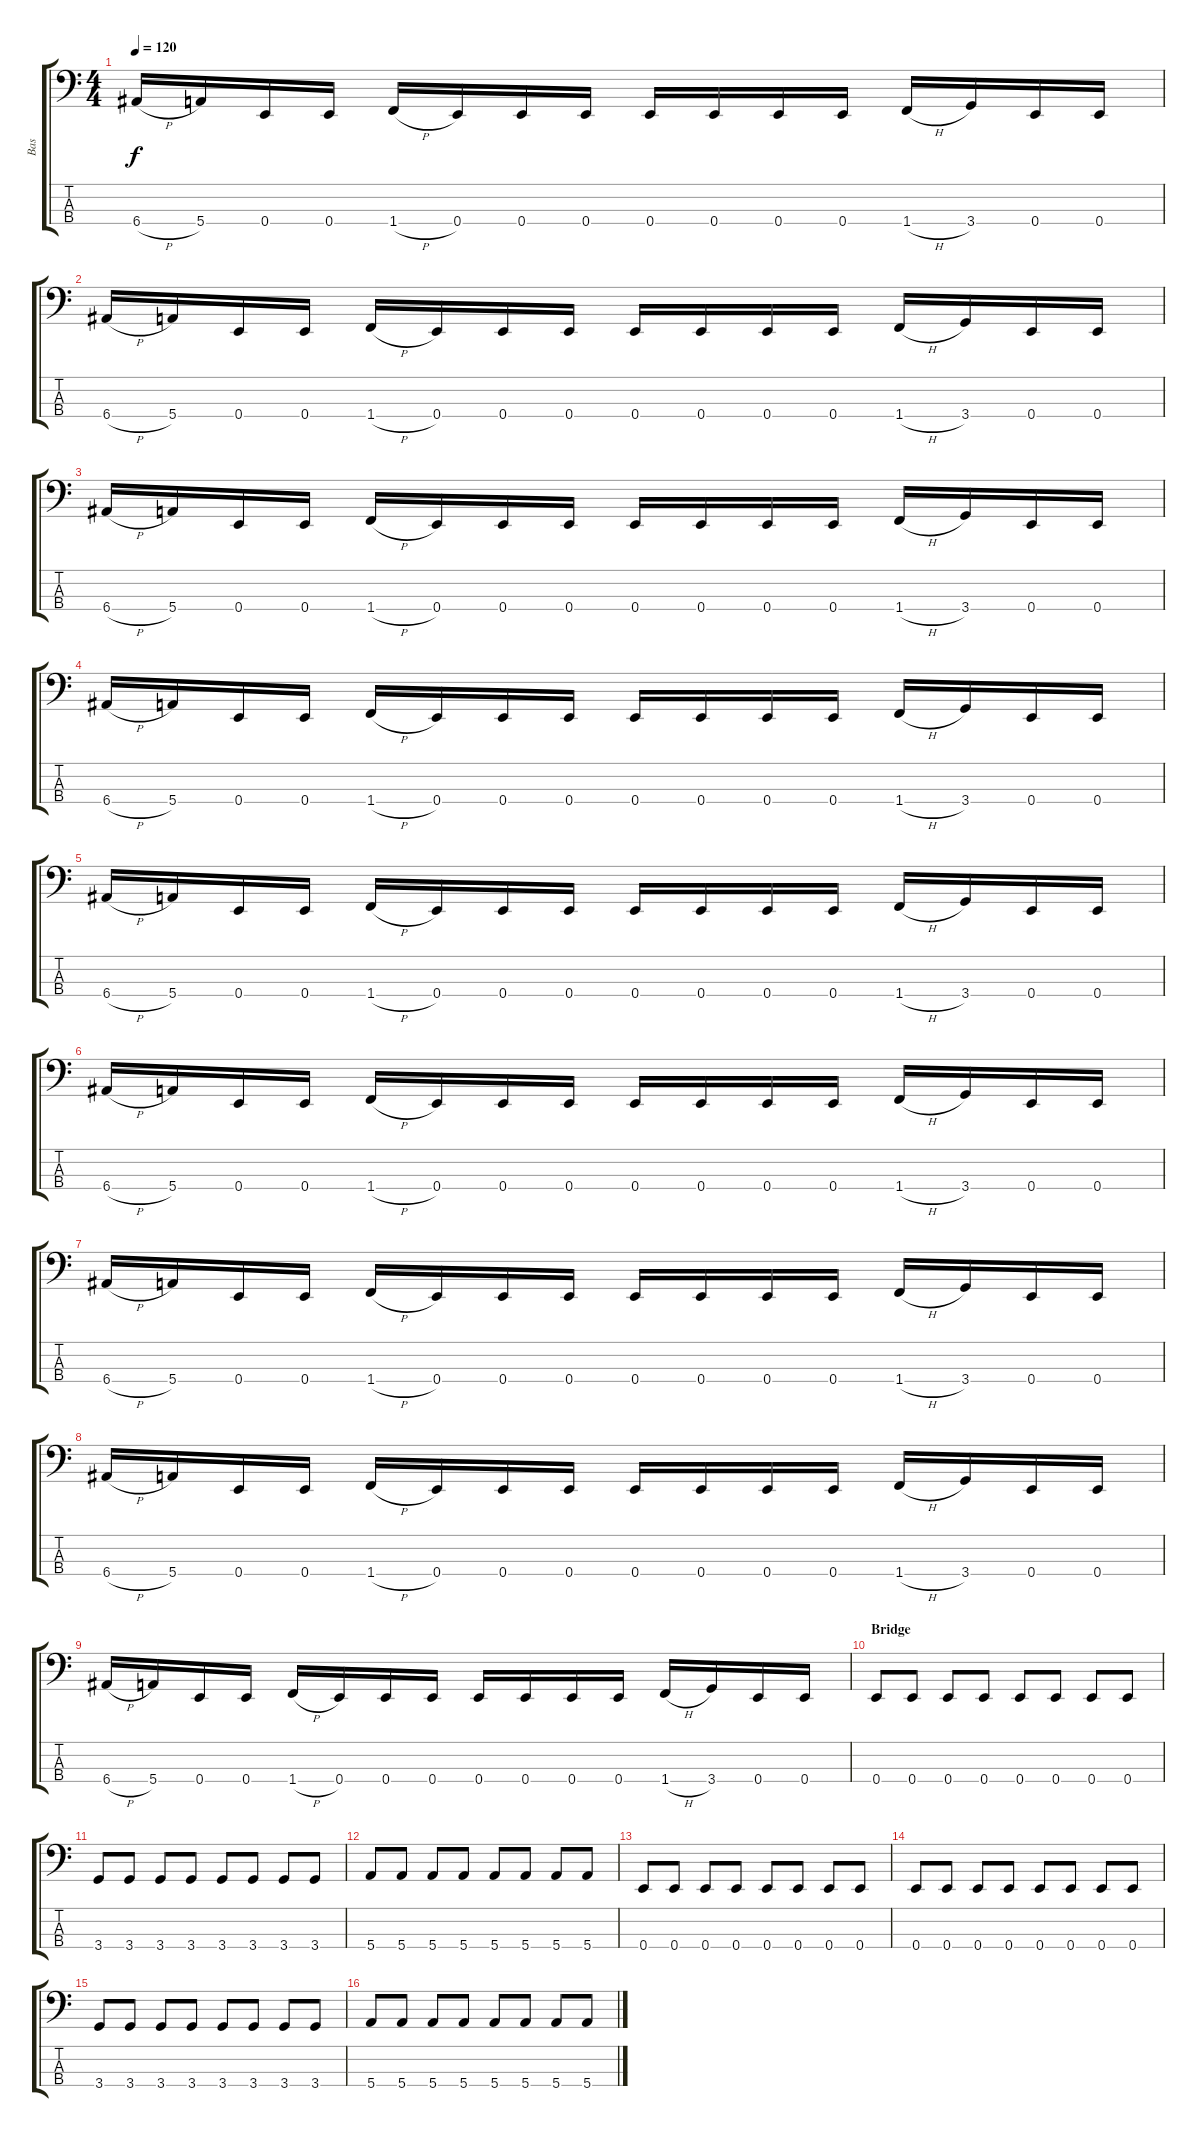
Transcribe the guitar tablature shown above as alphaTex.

\track ("Bas" "Bas") {instrument slapbass1}
\staff {score tabs}
\tuning (G2 D2 A1 E1) {hide}
\ts (4 4)
\tempo 120
\clef f4
\ks c
6.4{h}.16{dy f} 5.4.16 0.4.16 0.4.16 1.4{h}.16 0.4.16 0.4.16 0.4.16 0.4.16 0.4.16 0.4.16 0.4.16 1.4{h}.16 3.4.16 0.4.16 0.4.16 |
6.4{h}.16 5.4.16 0.4.16 0.4.16 1.4{h}.16 0.4.16 0.4.16 0.4.16 0.4.16 0.4.16 0.4.16 0.4.16 1.4{h}.16 3.4.16 0.4.16 0.4.16 |
6.4{h}.16 5.4.16 0.4.16 0.4.16 1.4{h}.16 0.4.16 0.4.16 0.4.16 0.4.16 0.4.16 0.4.16 0.4.16 1.4{h}.16 3.4.16 0.4.16 0.4.16 |
6.4{h}.16 5.4.16 0.4.16 0.4.16 1.4{h}.16 0.4.16 0.4.16 0.4.16 0.4.16 0.4.16 0.4.16 0.4.16 1.4{h}.16 3.4.16 0.4.16 0.4.16 |
6.4{h}.16 5.4.16 0.4.16 0.4.16 1.4{h}.16 0.4.16 0.4.16 0.4.16 0.4.16 0.4.16 0.4.16 0.4.16 1.4{h}.16 3.4.16 0.4.16 0.4.16 |
6.4{h}.16 5.4.16 0.4.16 0.4.16 1.4{h}.16 0.4.16 0.4.16 0.4.16 0.4.16 0.4.16 0.4.16 0.4.16 1.4{h}.16 3.4.16 0.4.16 0.4.16 |
6.4{h}.16 5.4.16 0.4.16 0.4.16 1.4{h}.16 0.4.16 0.4.16 0.4.16 0.4.16 0.4.16 0.4.16 0.4.16 1.4{h}.16 3.4.16 0.4.16 0.4.16 |
6.4{h}.16 5.4.16 0.4.16 0.4.16 1.4{h}.16 0.4.16 0.4.16 0.4.16 0.4.16 0.4.16 0.4.16 0.4.16 1.4{h}.16 3.4.16 0.4.16 0.4.16 |
6.4{h}.16 5.4.16 0.4.16 0.4.16 1.4{h}.16 0.4.16 0.4.16 0.4.16 0.4.16 0.4.16 0.4.16 0.4.16 1.4{h}.16 3.4.16 0.4.16 0.4.16 |
\section ("" "Bridge")
0.4.8 0.4.8 0.4.8 0.4.8 0.4.8 0.4.8 0.4.8 0.4.8 |
3.4.8 3.4.8 3.4.8 3.4.8 3.4.8 3.4.8 3.4.8 3.4.8 |
5.4.8 5.4.8 5.4.8 5.4.8 5.4.8 5.4.8 5.4.8 5.4.8 |
0.4.8 0.4.8 0.4.8 0.4.8 0.4.8 0.4.8 0.4.8 0.4.8 |
0.4.8 0.4.8 0.4.8 0.4.8 0.4.8 0.4.8 0.4.8 0.4.8 |
3.4.8 3.4.8 3.4.8 3.4.8 3.4.8 3.4.8 3.4.8 3.4.8 |
5.4.8 5.4.8 5.4.8 5.4.8 5.4.8 5.4.8 5.4.8 5.4.8
